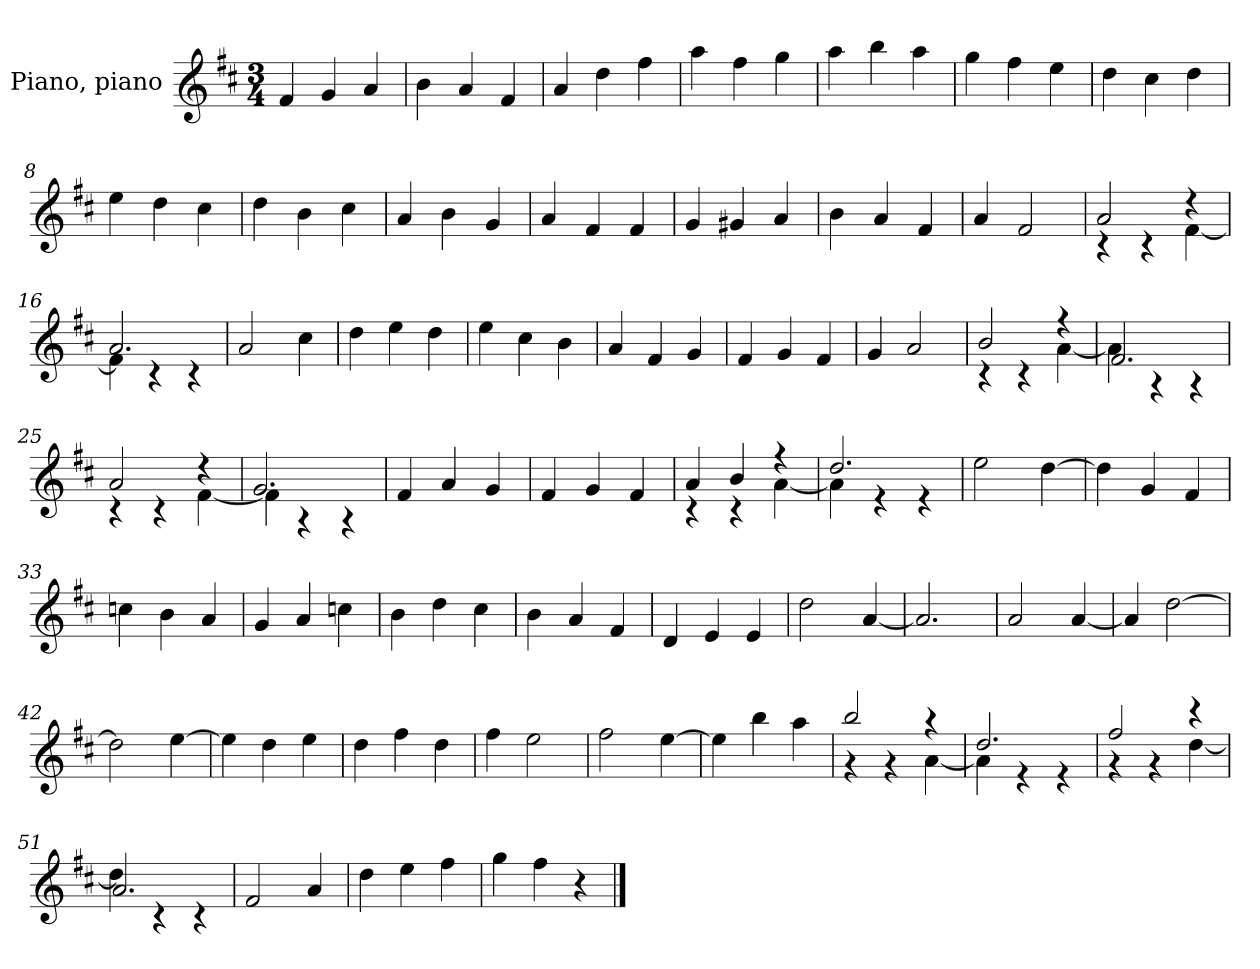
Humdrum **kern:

**kern
*part1
*staff1
*I"Piano, piano
*clefG2
*k[f#c#]
*M3/4
*MM127
=1
4f#/
4g/
4a/
=2
4b\
4a/
4f#/
=3
4a/
4dd\
4ff#\
=4
4aa\
4ff#\
4gg\
=5
4aa\
4bb\
4aa\
=6
4gg\
4ff#\
4ee\
=7
4dd\
4cc#\
4dd\
=8
4ee\
4dd\
4cc#\
=9
4dd\
4b\
4cc#\
=10
4a/
4b\
4g/
!!LO:LB:g=z
=11
4a/
4f#/
4f#/
=12
4g/
4g#X/
4a/
=13
4b\
4a/
4f#/
=14
4a/
2f#/
=15
*^
2a/	4r
.	4r
4r	[4f#\
=16	=16
2.a/	4f#\]
.	4r
.	4r
*v	*v
=17
2a/
4cc#\
=18
4dd\
4ee\
4dd\
=19
4ee\
4cc#\
4b\
=20
4a/
4f#/
4g/
=21
4f#/
4g/
4f#/
=22
4g/
2a/
!!LO:LB:g=z
=23
*^
2b/	4r
.	4r
4r	[4a\
=24	=24
2.f#/	4a\]
.	4r
.	4r
=25	=25
2a/	4r
.	4r
4r	[4f#\
=26	=26
2.g/	4f#\]
.	4r
.	4r
*v	*v
=27
4f#/
4a/
4g/
=28
4f#/
4g/
4f#/
=29
*^
4a/	4r
4b/	4r
4r	[4a\
=30	=30
2.dd/	4a\]
.	4r
.	4r
*v	*v
=31
2ee\
[4dd\
=32
4dd\]
4g/
4f#/
=33
4ccn\
4b\
4a/
!!LO:LB:g=z
=34
4g/
4a/
4ccn\
=35
4b\
4dd\
4cc#\
=36
4b\
4a/
4f#/
=37
4d/
4e/
4e/
=38
2dd\
[4a/
=39
2.a/]
=40
2a/
[4a/
=41
4a/]
[2dd\
=42
2dd\]
[4ee\
=43
4ee\]
4dd\
4ee\
=44
4dd\
4ff#\
4dd\
=45
4ff#\
2ee\
=46
2ff#\
[4ee\
!!LO:LB:g=z
=47
4ee\]
4bb\
4aa\
=48
*^
2bb/	4r
.	4r
4r	[4a\
=49	=49
2.dd/	4a\]
.	4r
.	4r
=50	=50
2ff#/	4r
.	4r
4r	[4dd\
=51	=51
2.a/	4dd\]
.	4r
.	4r
*v	*v
=52
2f#/
4a/
=53
4dd\
4ee\
4ff#\
=54
4gg\
4ff#\
4r
==
*-
